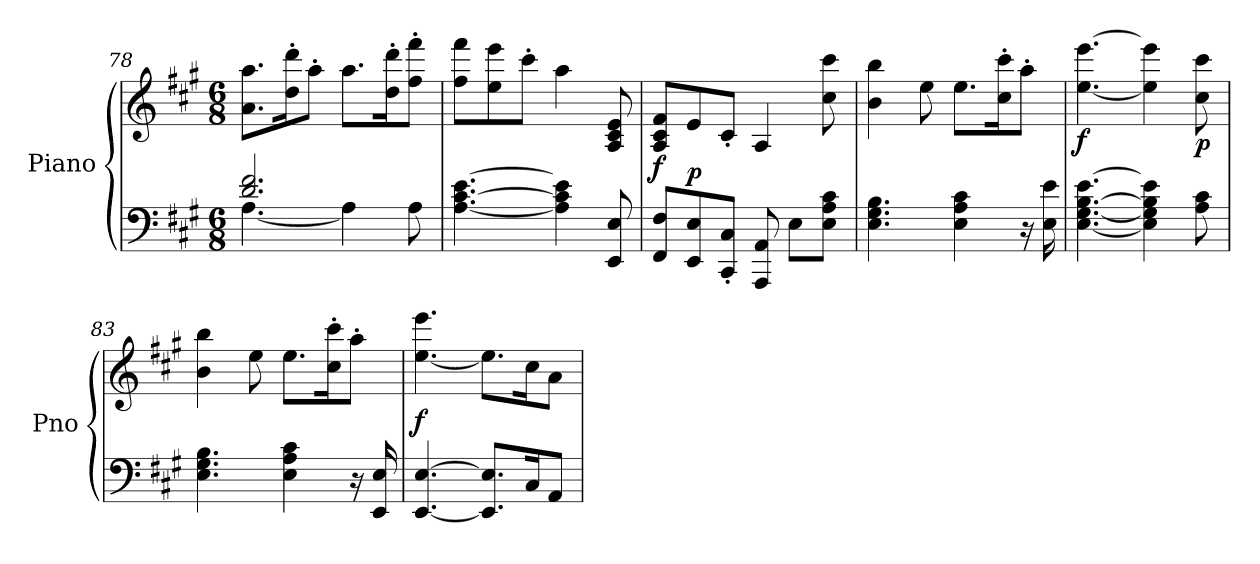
**kern	**kern	**dynam
*part1	*part1	*part1
*staff2	*staff1	*staff1/2
*I"Piano	*	*
*I'Pno	*	*
!!LO:LB:g=z
*clefF4	*clefG2	*
*k[f#c#g#]	*k[f#c#g#]	*
*M6/8	*M6/8	*
=78	=78	=78
*^	*	*
2.d/ 2.f#/	[4.A\	8.a\ 8.aa\L	.
.	.	16dd\' 16ddd\'K	.
.	.	8aa'\J	.
.	4A\]	8.aa\L	.
.	.	16dd\' 16ddd\'K	.
.	8A\	8ff#\' 8fff#\'J	.
*v	*v	*	*
=79	=79	=79
[4.A\ [4.c#\ [4.e\	8ff#\ 8fff#\L	.
.	8ee\ 8eee\	.
.	8ccc#'\J	.
4A\] 4c#\] 4e\]	4aa\	.
8EE/ 8E/	8A/ 8c#/ 8e/	.
=80	=80	=80
!	!	!LO:DY:a=2
8FF#/ 8F#/L	8A/ 8c#/ 8f#/L	f
!	!	!LO:DY:a=2
8EE/ 8E/	8e/	p
8CC#/' 8C#/'J	8c#'/J	.
8AAA/ 8AA/	4A/	.
8E\L	.	.
8E\ 8A\ 8c#\J	8cc#\ 8ccc#\	.
=81	=81	=81
4.E\ 4.G#\ 4.B\	4b\ 4bb\	.
.	8ee\	.
4E\ 4A\ 4c#\	8.ee\L	.
.	16cc#\' 16ccc#\'K	.
16r	8aa'\J	.
16E\ 16e\	.	.
=82	=82	=82
!	!	!LO:DY:b
[4.E\ [4.G#\ [4.B\ [4.e\	[4.ee\ [4.eee\	f
4E\] 4G#\] 4B\] 4e\]	4ee\] 4eee\]	.
!	!	!LO:DY:b
8A\ 8c#\	8cc#\ 8ccc#\	p
!!LO:LB:g=z
=83	=83	=83
4.E\ 4.G#\ 4.B\	4b\ 4bb\	.
.	8ee\	.
4E\ 4A\ 4c#\	8.ee\L	.
.	16cc#\' 16ccc#\'K	.
16r	8aa'\J	.
16EE/ 16E/	.	.
=84	=84	=84
!	!	!LO:DY:a=2
[4.EE/ [4.E/	[4.ee\ 4.eee\	f
8.EE/] 8.E/]L	8.ee\L]	.
16C#/K	16cc#\K	.
8AA/J	8a\J	.
=	=	=
*-	*-	*-
